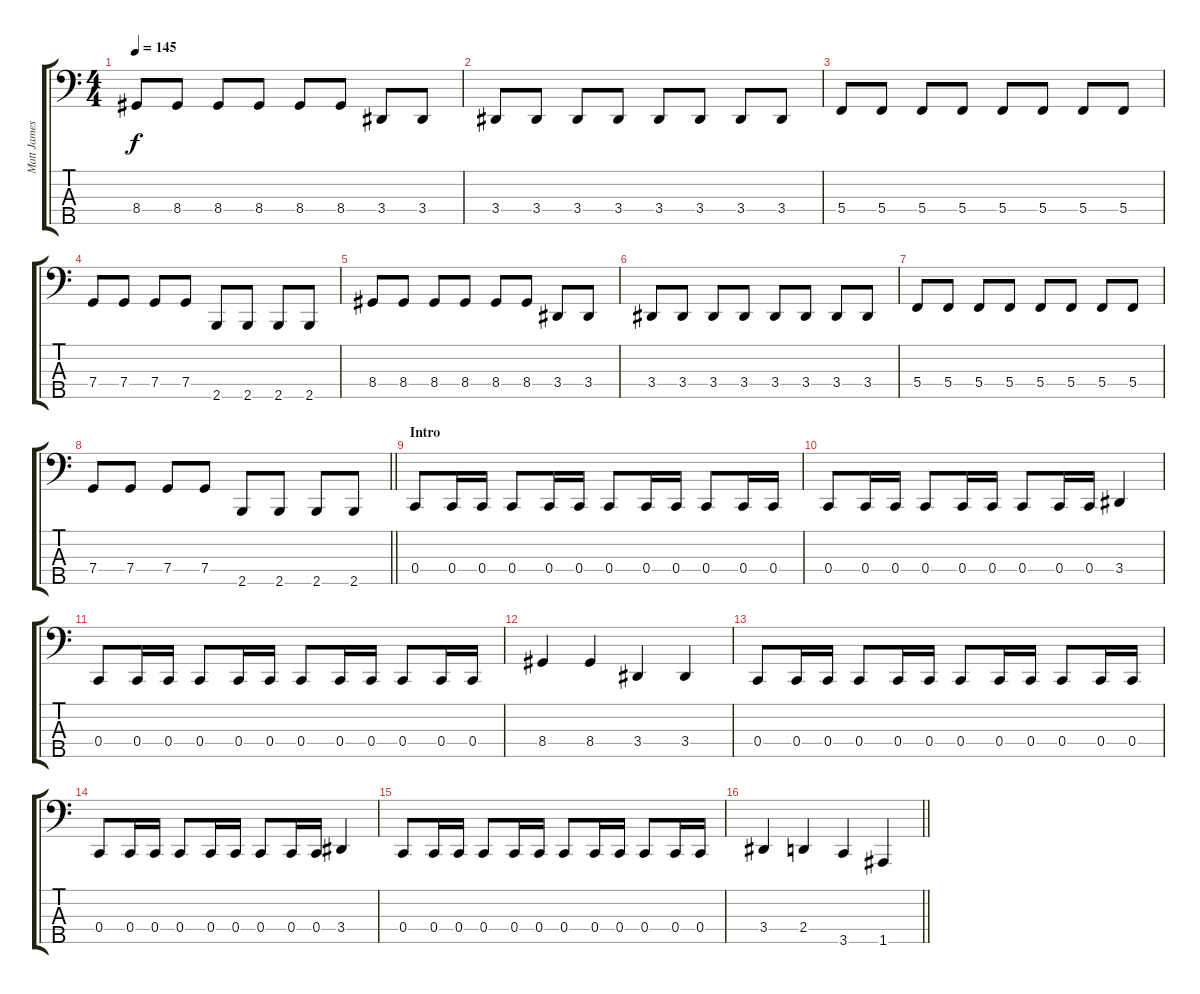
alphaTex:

\track ("Matt James" "Matt James") {instrument slapbass1}
\staff {score tabs}
\tuning (F2 C2 G1 C1 A0) {hide}
\ts (4 4)
\tempo 145
\clef f4
\ks c
8.4.8{dy f} 8.4.8 8.4.8 8.4.8 8.4.8 8.4.8 3.4.8 3.4.8 |
3.4.8 3.4.8 3.4.8 3.4.8 3.4.8 3.4.8 3.4.8 3.4.8 |
5.4.8 5.4.8 5.4.8 5.4.8 5.4.8 5.4.8 5.4.8 5.4.8 |
7.4.8 7.4.8 7.4.8 7.4.8 2.5.8 2.5.8 2.5.8 2.5.8 |
8.4.8 8.4.8 8.4.8 8.4.8 8.4.8 8.4.8 3.4.8 3.4.8 |
3.4.8 3.4.8 3.4.8 3.4.8 3.4.8 3.4.8 3.4.8 3.4.8 |
5.4.8 5.4.8 5.4.8 5.4.8 5.4.8 5.4.8 5.4.8 5.4.8 |
\barLineRight lightlight
7.4.8 7.4.8 7.4.8 7.4.8 2.5.8 2.5.8 2.5.8 2.5.8 |
\section ("" "Intro")
0.4.8 0.4.16 0.4.16 0.4.8 0.4.16 0.4.16 0.4.8 0.4.16 0.4.16 0.4.8 0.4.16 0.4.16 |
0.4.8 0.4.16 0.4.16 0.4.8 0.4.16 0.4.16 0.4.8 0.4.16 0.4.16 3.4.4 |
0.4.8 0.4.16 0.4.16 0.4.8 0.4.16 0.4.16 0.4.8 0.4.16 0.4.16 0.4.8 0.4.16 0.4.16 |
8.4.4 8.4.4 3.4.4 3.4.4 |
0.4.8 0.4.16 0.4.16 0.4.8 0.4.16 0.4.16 0.4.8 0.4.16 0.4.16 0.4.8 0.4.16 0.4.16 |
0.4.8 0.4.16 0.4.16 0.4.8 0.4.16 0.4.16 0.4.8 0.4.16 0.4.16 3.4.4 |
0.4.8 0.4.16 0.4.16 0.4.8 0.4.16 0.4.16 0.4.8 0.4.16 0.4.16 0.4.8 0.4.16 0.4.16 |
\barLineRight lightlight
3.4.4 2.4.4 3.5.4 1.5.4
